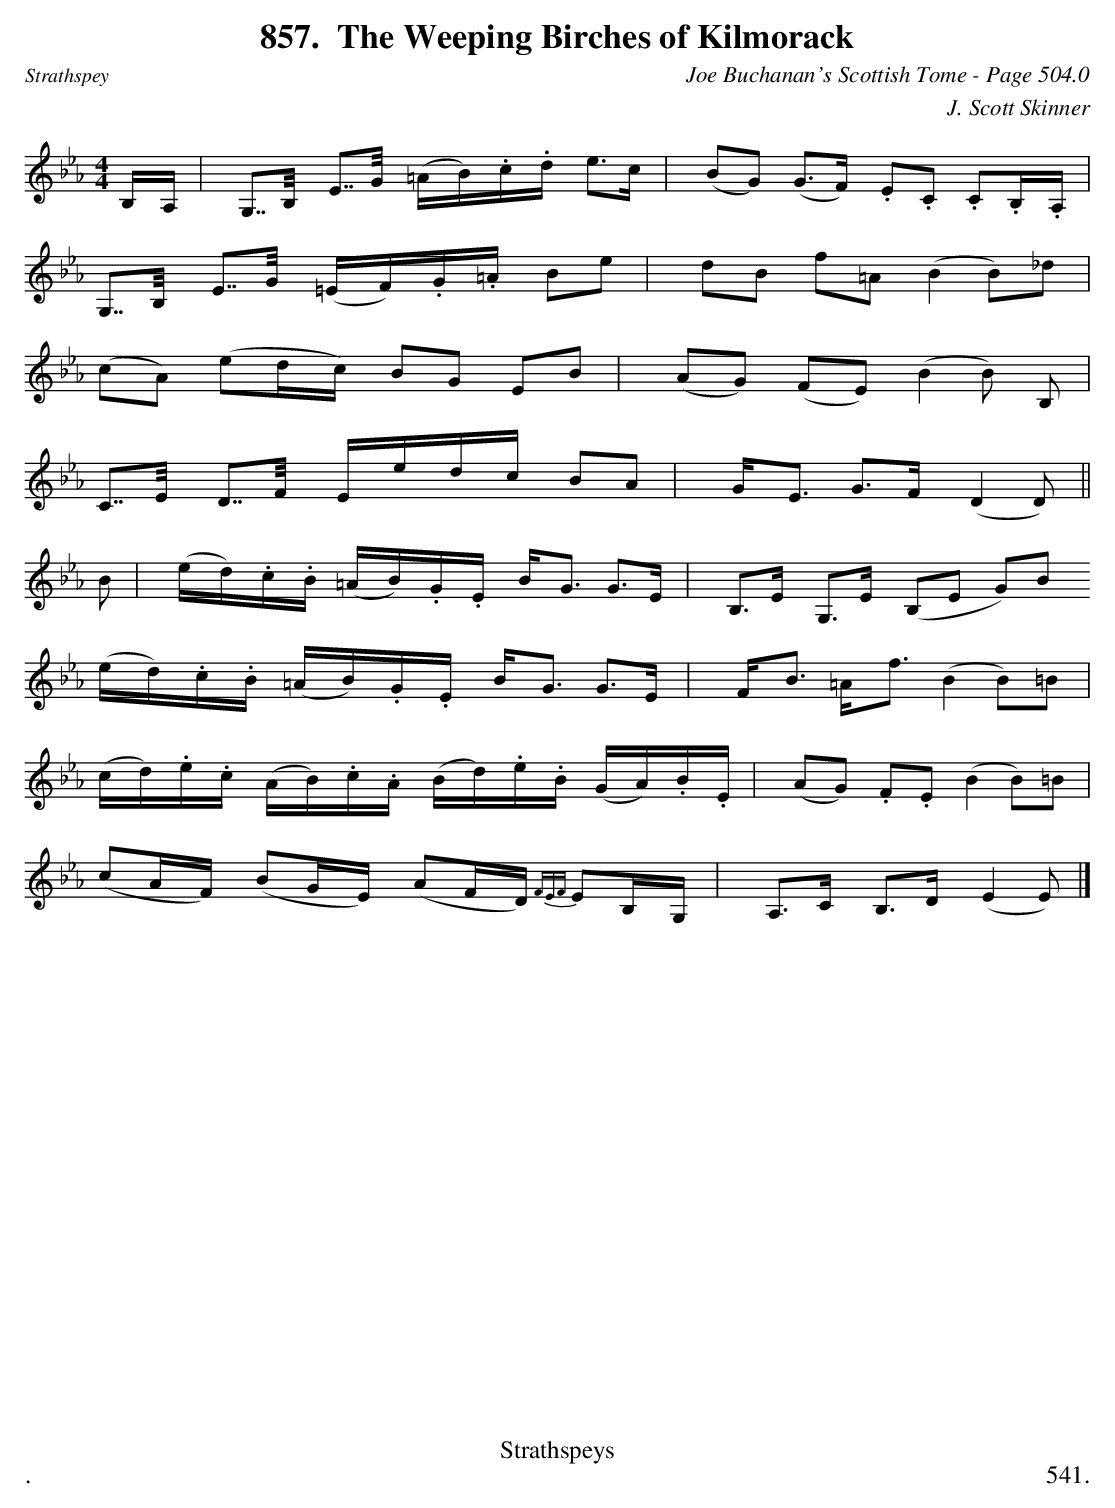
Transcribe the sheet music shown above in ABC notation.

X:1
T:Weeping Birches of Kilmorack, The
C:Joe Buchanan's Scottish Tome - Page 504.0
C:J. Scott Skinner
L:1/8
M:4/4
K:Fdor
B,/A,/ | G,>>B, E>>G (=A/B/).c/.d/ e>c | (BG) (G>F) .E.C .C.B,/.A,/ |
G,>>B, E>>G (=E/F/).G/.=A/ Be | dB f=A (B2B)_d |
(cA) (ed/c/) BG EB | (AG) (FE) (B2B) B, |
C>>E D>>F E/e/d/c/ BA | G<E G>F (D2D) ||
B | (e/d/).c/.B/ (=A/B/).G/.E/ B<G G>E | B,>E G,>E (B,E G)B
(e/d/).c/.B/ (=A/B/).G/.E/ B<G G>E | F<B =A<f (B2B)=B |
(c/d/).e/.c/ (A/B/).c/.A/ (B/d/).e/.B/ (G/A/).B/.E/ | (AG) .F.E (B2B)=B |
(cA/F/) (BG/E/) (AF/D/) {FEF}EB,/G,/ | A,>C B,>D (E2E) |]
